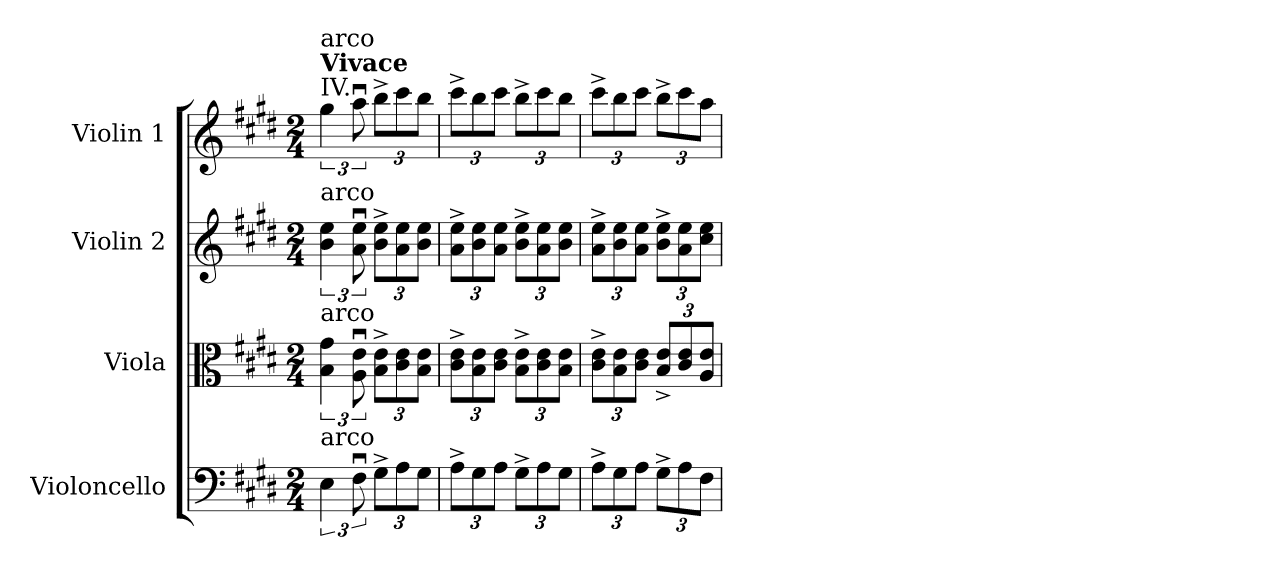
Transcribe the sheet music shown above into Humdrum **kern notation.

**kern	**dynam	**kern	**dynam	**kern	**dynam	**kern	**dynam
*part4	*part4	*part3	*part3	*part2	*part2	*part1	*part1
*staff4	*staff4	*staff3	*staff3	*staff2	*staff2	*staff1	*staff1
*I"Violoncello	*	*I"Viola	*	*I"Violin 2	*	*I"Violin 1	*
*I'Vc	*	*I'Vla	*	*I'Vln	*	*I'Vln	*
!!LO:PB:g=z
*clefF4	*	*clefC3	*	*clefG2	*	*clefG2	*
*k[f#c#g#d#]	*	*k[f#c#g#d#]	*	*k[f#c#g#d#]	*	*k[f#c#g#d#]	*
*M2/4	*	*M2/4	*	*M2/4	*	*M2/4	*
=1	=1	=1	=1	=1	=1	=1	=1
!	!	!	!	!	!	!LO:TX:a:t=IV.	!
!	!	!	!	!	!	!LO:TX:a:B:t=Vivace	!
!	!	!	!	!	!	!LO:TX:a:t=arco	!
!	!	!	!	!LO:TX:a:t=arco	!	!	!
!	!	!LO:TX:a:t=arco	!	!	!	!	!
!LO:TX:a:t=arco	!	!	!	!	!	!	!
!	!LO:DY:b	!	!LO:DY:b	!	!LO:DY:b	!	!LO:DY:b
6E\	other-dynamics	6B\ 6g#\	other-dynamics	6b\ 6ee\	other-dynamics	6gg#\	other-dynamics
12F#u\	.	12A\u 12e\u	.	12a\u 12ee\u	.	12aau\	.
12G#^\L	.	12B\^ 12e\^L	.	12b\^ 12ee\^L	.	12bb^\L	.
12A\	.	12c#\ 12e\	.	12a\ 12ee\	.	12ccc#\	.
12G#\J	.	12B\ 12e\J	.	12b\ 12ee\J	.	12bb\J	.
=2	=2	=2	=2	=2	=2	=2	=2
12A^\L	.	12c#\^ 12e\^L	.	12a\^ 12ee\^L	.	12ccc#^\L	.
12G#\	.	12B\ 12e\	.	12b\ 12ee\	.	12bb\	.
12A\J	.	12c#\ 12e\J	.	12a\ 12ee\J	.	12ccc#\J	.
12G#^\L	.	12B\^ 12e\^L	.	12b\^ 12ee\^L	.	12bb^\L	.
12A\	.	12c#\ 12e\	.	12a\ 12ee\	.	12ccc#\	.
12G#\J	.	12B\ 12e\J	.	12b\ 12ee\J	.	12bb\J	.
=3	=3	=3	=3	=3	=3	=3	=3
12A^\L	.	12c#\^ 12e\^L	.	12a\^ 12ee\^L	.	12ccc#^\L	.
12G#\	.	12B\ 12e\	.	12b\ 12ee\	.	12bb\	.
12A\J	.	12c#\ 12e\J	.	12a\ 12ee\J	.	12ccc#\J	.
*	*	*Xbrackettup	*	*	*	*	*
12G#^\L	.	12B/^ 12e/^L	.	12b\^ 12ee\^L	.	12bb^\L	.
12A\	.	12c#/ 12e/	.	12a\ 12ee\	.	12ccc#\	.
12F#\J	.	12A/ 12e/J	.	12cc#\ 12ee\J	.	12aa\J	.
=	=	=	=	=	=	=	=
*-	*-	*-	*-	*-	*-	*-	*-
